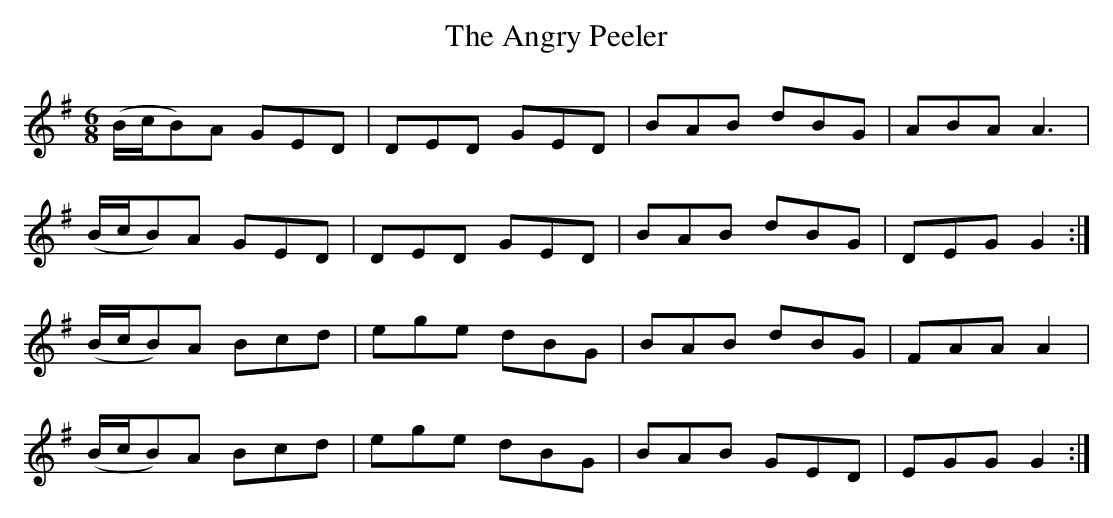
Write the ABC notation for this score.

X:1
T: The Angry Peeler
M: 6/8
L: 1/8
K: G
(B/c/B)A GED|DED GED|BAB dBG|ABA A3|
(B/c/B)A GED|DED GED|BAB dBG|DEG G2:|
(B/c/B)A Bcd|ege dBG|BAB dBG|FAA A2|
(B/c/B)A Bcd|ege dBG|BAB GED|EGG G2:|
